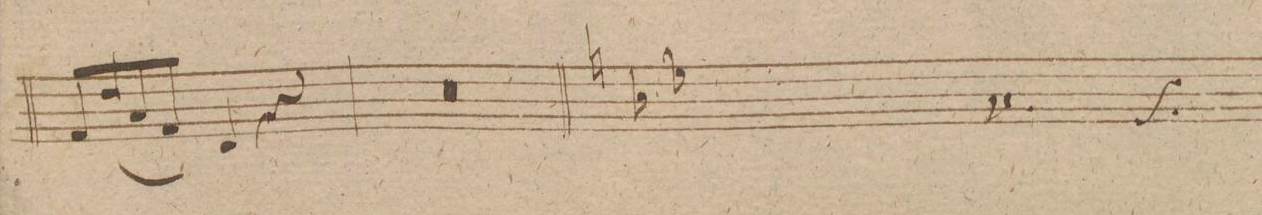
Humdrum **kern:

**kern	**dynam
*I"Clarinetto 1mo in. A.	*
*clefG2	*
*k[f#c#g#d#]	*
*met(c)	*
*M4/4	*
8d#/L	.
(<8b/	.
8f#/	.
8d#/J)	.
4B/	.
4r	.
=92	=92
0r	.
=93	=93
=94||	=94||
*kcancel	*
*k[f#]	*
*G:	*
*M3/4	*
*-	*-
